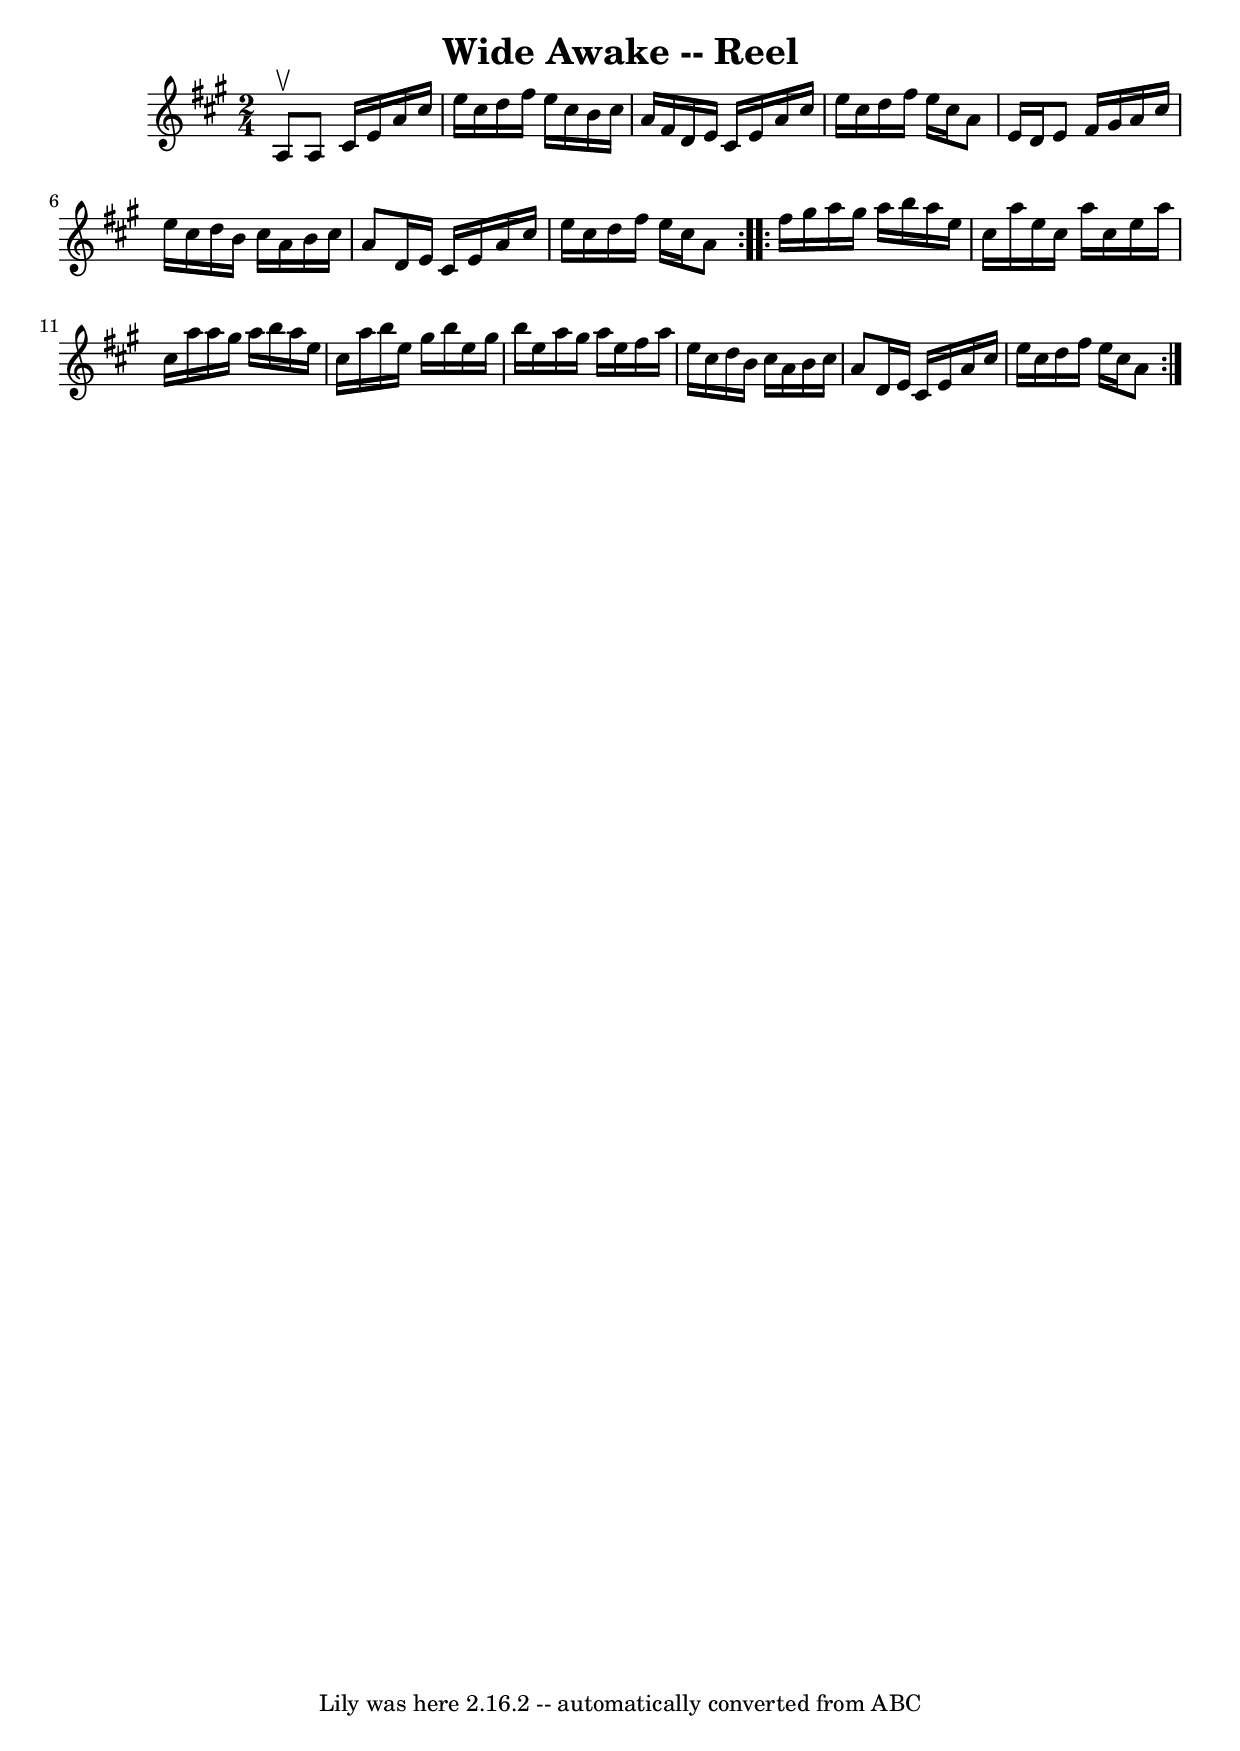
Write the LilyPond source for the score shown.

\version "2.16.2"
\include "Mammoth.ily"
\header {
  %% book = "Ryan's Mammoth Collection"
  crossRefNumber = "1"
  footnotes = ""
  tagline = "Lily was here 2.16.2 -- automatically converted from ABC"
  title = "Wide Awake -- Reel"

}
voicedefault =  {



  \repeat volta 2 {

    \time 2/4 
    \key a \major a8^\upbow |
    a8 cis'16 e'16 a'16    
    cis''16 e''16 cis''16  |
    d''16 fis''16 e''16 cis''16    
    b'16 cis''16 a'16 fis'16  |
    d'16 e'16 cis'16 e'16    
    a'16 cis''16 e''16 cis''16  |
    d''16 fis''16 e''16    
    cis''16 a'8 e'16 d'16  |
    e'8 fis'16 gis'16 a'16    
    cis''16 e''16 cis''16  |
    d''16 b'16 cis''16 a'16    
    b'16 cis''16 a'8  |
    d'16 e'16 cis'16 e'16 a'16    
    cis''16 e''16 cis''16  |
    d''16 fis''16 e''16 cis''16    
    a'8  
  } 
  \repeat volta 2 {
    fis''16 gis''16  |
    a''16 gis''16    
    a''16 b''16 a''16 e''16 cis''16 a''16  |
    e''16    
    cis''16 a''16 cis''16 e''16 a''16 cis''16 a''16  |
    
    a''16 gis''16 a''16 b''16 a''16 e''16 cis''16 a''16  
    |
    b''16 e''16 gis''16 b''16 e''16 gis''16 b''16    
    e''16  |
    a''16 gis''16 a''16 e''16 fis''16 a''16    
    e''16 cis''16  |
    d''16 b'16 cis''16 a'16 b'16    
    cis''16 a'8  |
    d'16 e'16 cis'16 e'16 a'16 cis''16    
    e''16 cis''16  |
    d''16 fis''16 e''16 cis''16 a'8  
  }   

}

\score{
  <<

    \context Staff="default"
    {
      \voicedefault 
      
    }

  >>
  \layout {
    
  }
  \midi {
  }

}
